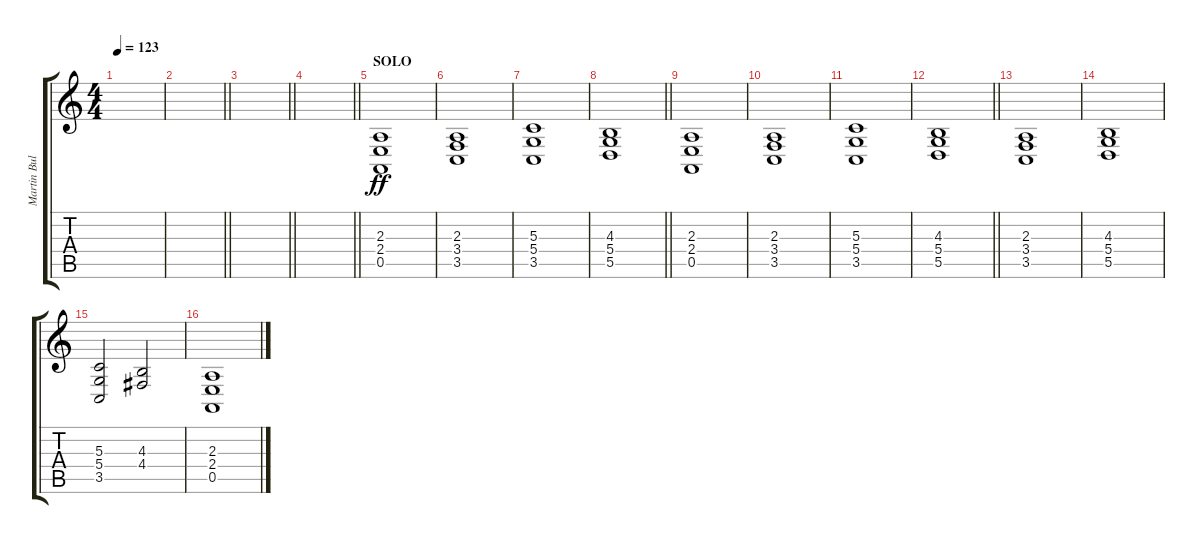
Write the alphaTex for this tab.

\track ("Martin Bullard - Keyboard (STRINGS)" "Martin Bul") {instrument pad2warm}
\staff {score tabs}
\tuning (E4 B3 G3 D3 A2 E2) {hide}
\ts (4 4)
\tempo 123
\clef g2
\ks c
|
\barLineRight lightlight
|
\barLineRight lightlight
|
\barLineRight lightlight
|
\section ("" "SOLO")
(2.3 2.4 0.5).1{dy ff} |
(2.3 3.4 3.5).1 |
(5.3 5.4 3.5).1 |
\barLineRight lightlight
(4.3 5.4 5.5).1 |
(2.3 2.4 0.5).1 |
(2.3 3.4 3.5).1 |
(5.3 5.4 3.5).1 |
\barLineRight lightlight
(4.3 5.4 5.5).1 |
(2.3 3.4 3.5).1 |
(4.3 5.4 5.5).1 |
(5.3 5.4 3.5).2 (4.3 4.4).2 |
(2.3 2.4 0.5).1
